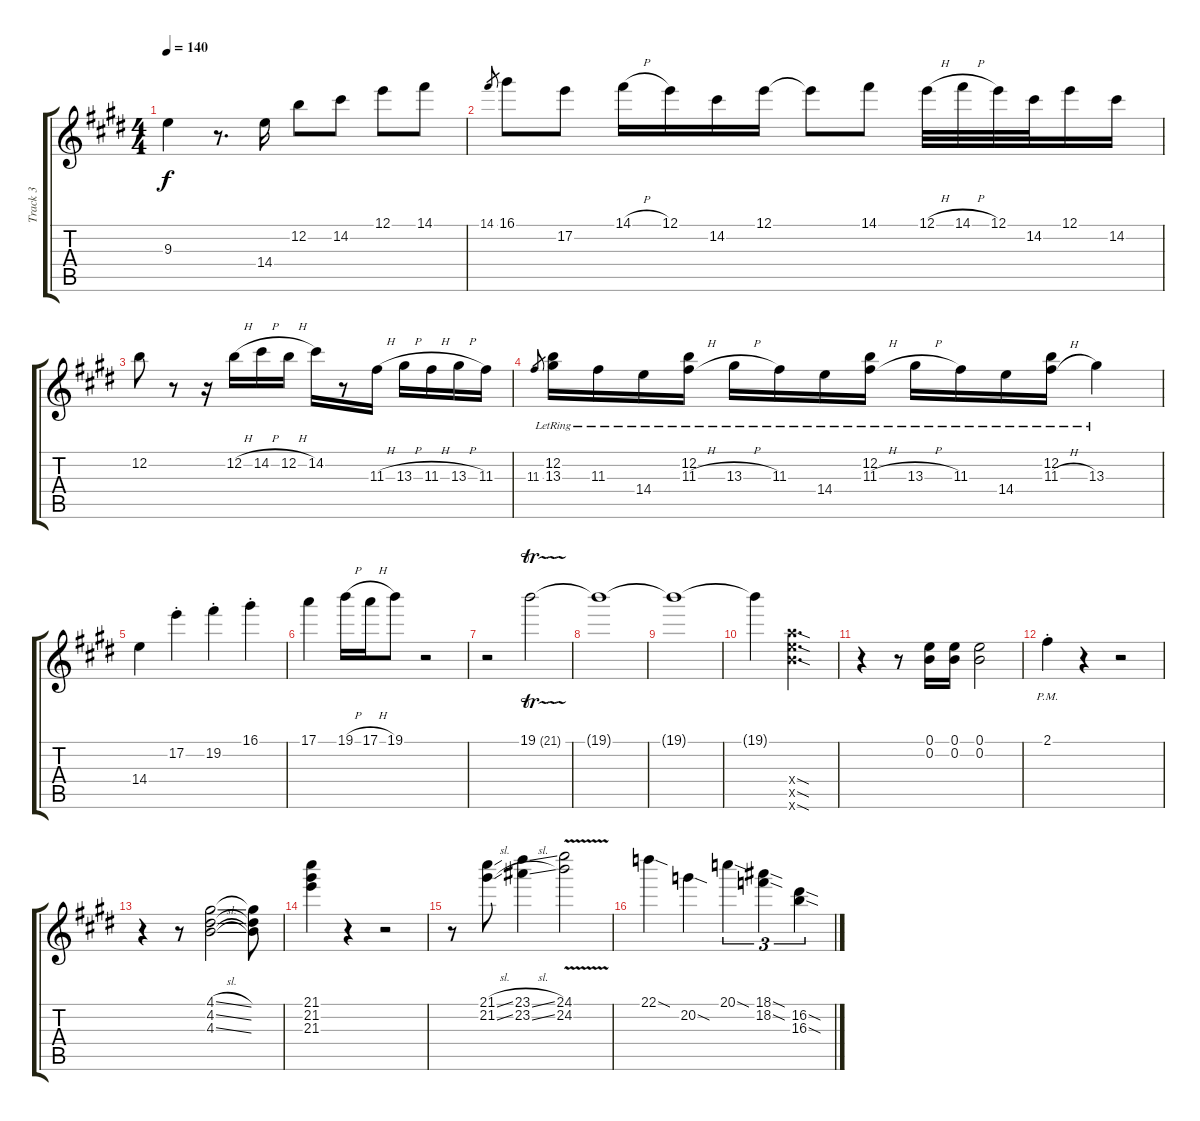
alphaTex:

\track ("Track 3" "Track 3") {instrument electricguitarjazz}
\staff {score tabs}
\tuning (E4 B3 G3 D3 A2 E2) {hide}
\ts (4 4)
\tempo 140
\clef g2
\ks e
9.3.4{dy f} r.8{d} 14.4.16 12.2.8 14.2.8 12.1.8 14.1.8 |
14.1.8{gr} 16.1.8 17.2.8 14.1{h}.16 12.1.16 14.2.16 12.1.16 12.1{t}.8 14.1.8 12.1{h}.32 14.1{h}.32 12.1.32 14.2.32 12.1.16 14.2.16 |
12.2.8 r.8 r.16 12.2{h}.16 14.2{h}.16 12.2{h}.16 14.2.16 r.8 11.3{h}.16 13.3{h}.16 11.3{h}.16 13.3{h}.16 11.3.16 |
11.3.8{gr} (12.2{lr} 13.3{lr}).16 11.3{lr}.16 14.4{lr}.16 (12.2{lr} 11.3{h lr}).16 13.3{h lr}.16 11.3{lr}.16 14.4{lr}.16 (12.2{lr} 11.3{h lr}).16 13.3{h lr}.16 11.3{lr}.16 14.4{lr}.16 (12.2{lr} 11.3{h lr}).16 13.3{lr}.4 |
14.4.4 17.2{st}.4 19.2{st}.4 16.1{st}.4 |
17.1.4 19.1{h}.16 17.1{h}.16 19.1.8 r.2 |
r.2 19.1{tr (21 64)}.2 |
19.1{t}.1 |
19.1{t}.1 |
19.1{t}.4 (19.4{sod x} 19.5{sod x} 19.6{sod x}).2{d} |
r.4 r.8 (0.1 0.2).16 (0.1 0.2).16 (0.1 0.2).2 |
2.1{pm st}.4 r.4 r.2 |
r.4 r.8 (4.1{sl} 4.2{sl} 4.3{sl}).2 (4.1{t} 4.2{t} 4.3{t}).8 |
(21.1 21.2 21.3).4 r.4 r.2 |
r.8 (21.1{sl} 21.2{sl}).8 (23.1{sl} 23.2{sl}).4 (24.1{v} 24.2{v}).2 |
22.1{sod}.4 20.2{sod}.4 20.1{sod}.4{tu (3 2)} (18.1{sod} 18.2{sod}).4{tu (3 2)} (16.2{sod} 16.3{sod}).4{tu (3 2)}
